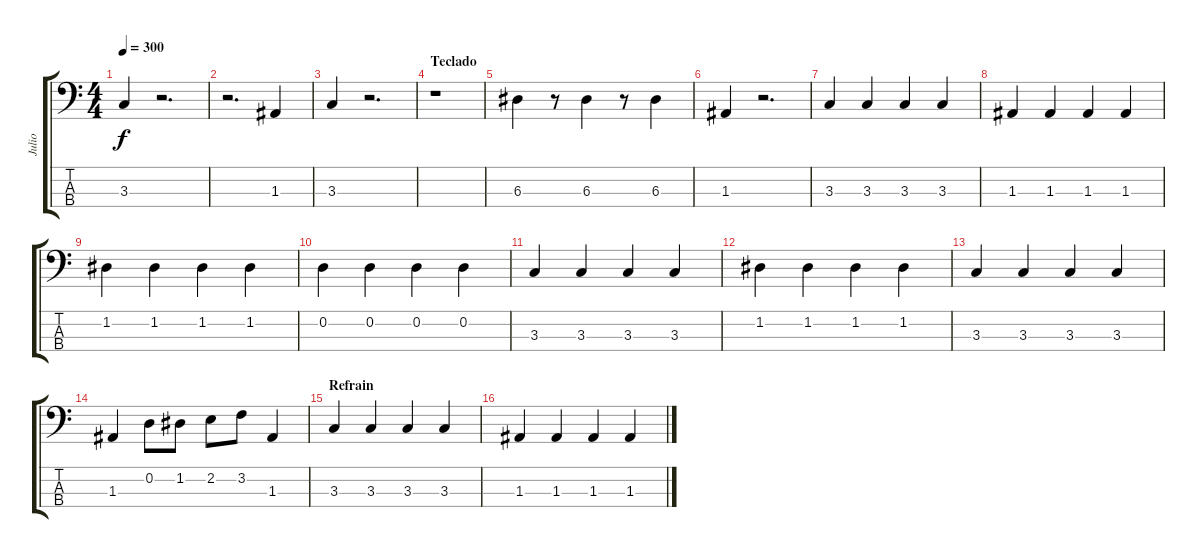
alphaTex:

\track ("Julio" "Julio") {instrument electricbassfinger}
\staff {score tabs}
\tuning (G2 D2 A1 E1) {hide}
\ts (4 4)
\tempo 300
\clef f4
\ks c
3.3.4{dy f} r.2{d} |
r.2{d} 1.3.4 |
3.3.4 r.2{d} |
\section ("" "Teclado")
r.1 |
6.3.4 r.8 6.3.4 r.8 6.3.4 |
1.3.4 r.2{d} |
3.3.4 3.3.4 3.3.4 3.3.4 |
1.3.4 1.3.4 1.3.4 1.3.4 |
1.2.4 1.2.4 1.2.4 1.2.4 |
0.2.4 0.2.4 0.2.4 0.2.4 |
3.3.4 3.3.4 3.3.4 3.3.4 |
1.2.4 1.2.4 1.2.4 1.2.4 |
3.3.4 3.3.4 3.3.4 3.3.4 |
1.3.4 0.2.8 1.2.8 2.2.8 3.2.8 1.3.4 |
\section ("" "Refrain")
3.3.4 3.3.4 3.3.4 3.3.4 |
1.3.4 1.3.4 1.3.4 1.3.4
